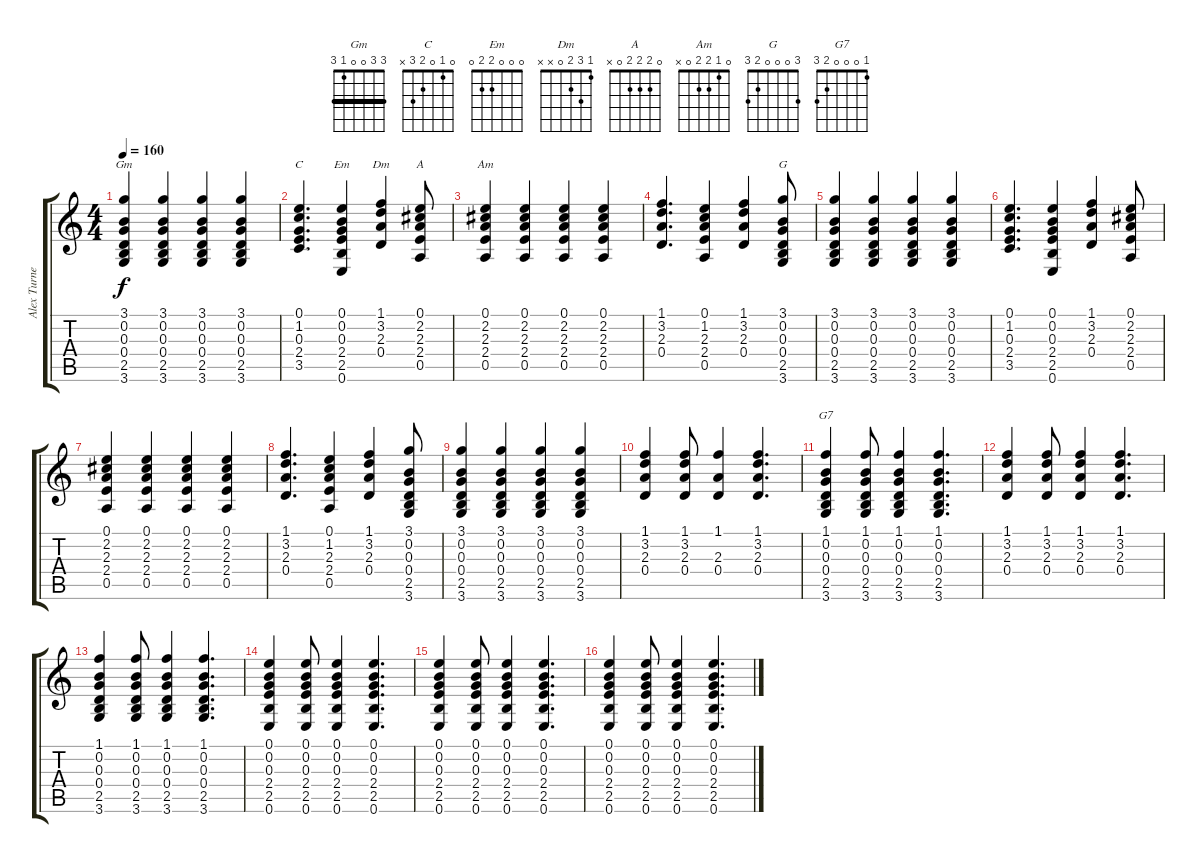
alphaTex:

\track ("Alex Turner" "Alex Turne") {instrument distortionguitar}
\staff {score tabs}
\tuning (E4 B3 G3 D3 A2 E2) {hide}
\chord ("Gm" 3 3 0 0 1 3) {barre 3}
\chord ("C" 0 1 0 2 3 x)
\chord ("Em" 0 0 0 2 2 0)
\chord ("Dm" 1 3 2 0 x x)
\chord ("A" 0 2 2 2 0 x)
\chord ("Am" 0 1 2 2 0 x)
\chord ("G" 3 0 0 0 2 3)
\chord ("G7" 1 0 0 0 2 3)
\ts (4 4)
\tempo 160
\clef g2
\ks c
(3.1 0.2 0.3 0.4 2.5 3.6).4{ch "Gm" dy f} (3.1 0.2 0.3 0.4 2.5 3.6).4 (3.1 0.2 0.3 0.4 2.5 3.6).4 (3.1 0.2 0.3 0.4 2.5 3.6).4 |
(0.1 1.2 0.3 2.4 3.5).4{d ch "C"} (0.1 0.2 0.3 2.4 2.5 0.6).4{ch "Em"} (1.1 3.2 2.3 0.4).4{ch "Dm"} (0.1 2.2 2.3 2.4 0.5).8{ch "A"} |
(0.1 2.2 2.3 2.4 0.5).4{ch "Am"} (0.1 2.2 2.3 2.4 0.5).4 (0.1 2.2 2.3 2.4 0.5).4 (0.1 2.2 2.3 2.4 0.5).4 |
(1.1 3.2 2.3 0.4).4{d} (0.1 1.2 2.3 2.4 0.5).4 (1.1 3.2 2.3 0.4).4 (3.1 0.2 0.3 0.4 2.5 3.6).8{ch "G"} |
(3.1 0.2 0.3 0.4 2.5 3.6).4 (3.1 0.2 0.3 0.4 2.5 3.6).4 (3.1 0.2 0.3 0.4 2.5 3.6).4 (3.1 0.2 0.3 0.4 2.5 3.6).4 |
(0.1 1.2 0.3 2.4 3.5).4{d} (0.1 0.2 0.3 2.4 2.5 0.6).4 (1.1 3.2 2.3 0.4).4 (0.1 2.2 2.3 2.4 0.5).8 |
(0.1 2.2 2.3 2.4 0.5).4 (0.1 2.2 2.3 2.4 0.5).4 (0.1 2.2 2.3 2.4 0.5).4 (0.1 2.2 2.3 2.4 0.5).4 |
(1.1 3.2 2.3 0.4).4{d} (0.1 1.2 2.3 2.4 0.5).4 (1.1 3.2 2.3 0.4).4 (3.1 0.2 0.3 0.4 2.5 3.6).8 |
(3.1 0.2 0.3 0.4 2.5 3.6).4 (3.1 0.2 0.3 0.4 2.5 3.6).4 (3.1 0.2 0.3 0.4 2.5 3.6).4 (3.1 0.2 0.3 0.4 2.5 3.6).4 |
(1.1 3.2 2.3 0.4).4 (1.1 3.2 2.3 0.4).8 (1.1 2.3 0.4).4 (1.1 3.2 2.3 0.4).4{d} |
(1.1 0.2 0.3 0.4 2.5 3.6).4{ch "G7"} (1.1 0.2 0.3 0.4 2.5 3.6).8 (1.1 0.2 0.3 0.4 2.5 3.6).4 (1.1 0.2 0.3 0.4 2.5 3.6).4{d} |
(1.1 3.2 2.3 0.4).4 (1.1 3.2 2.3 0.4).8 (1.1 3.2 2.3 0.4).4 (1.1 3.2 2.3 0.4).4{d} |
(1.1 0.2 0.3 0.4 2.5 3.6).4 (1.1 0.2 0.3 0.4 2.5 3.6).8 (1.1 0.2 0.3 0.4 2.5 3.6).4 (1.1 0.2 0.3 0.4 2.5 3.6).4{d} |
(0.1 0.2 0.3 2.4 2.5 0.6).4 (0.1 0.2 0.3 2.4 2.5 0.6).8 (0.1 0.2 0.3 2.4 2.5 0.6).4 (0.1 0.2 0.3 2.4 2.5 0.6).4{d} |
(0.1 0.2 0.3 2.4 2.5 0.6).4 (0.1 0.2 0.3 2.4 2.5 0.6).8 (0.1 0.2 0.3 2.4 2.5 0.6).4 (0.1 0.2 0.3 2.4 2.5 0.6).4{d} |
(0.1 0.2 0.3 2.4 2.5 0.6).4 (0.1 0.2 0.3 2.4 2.5 0.6).8 (0.1 0.2 0.3 2.4 2.5 0.6).4 (0.1 0.2 0.3 2.4 2.5 0.6).4{d}
